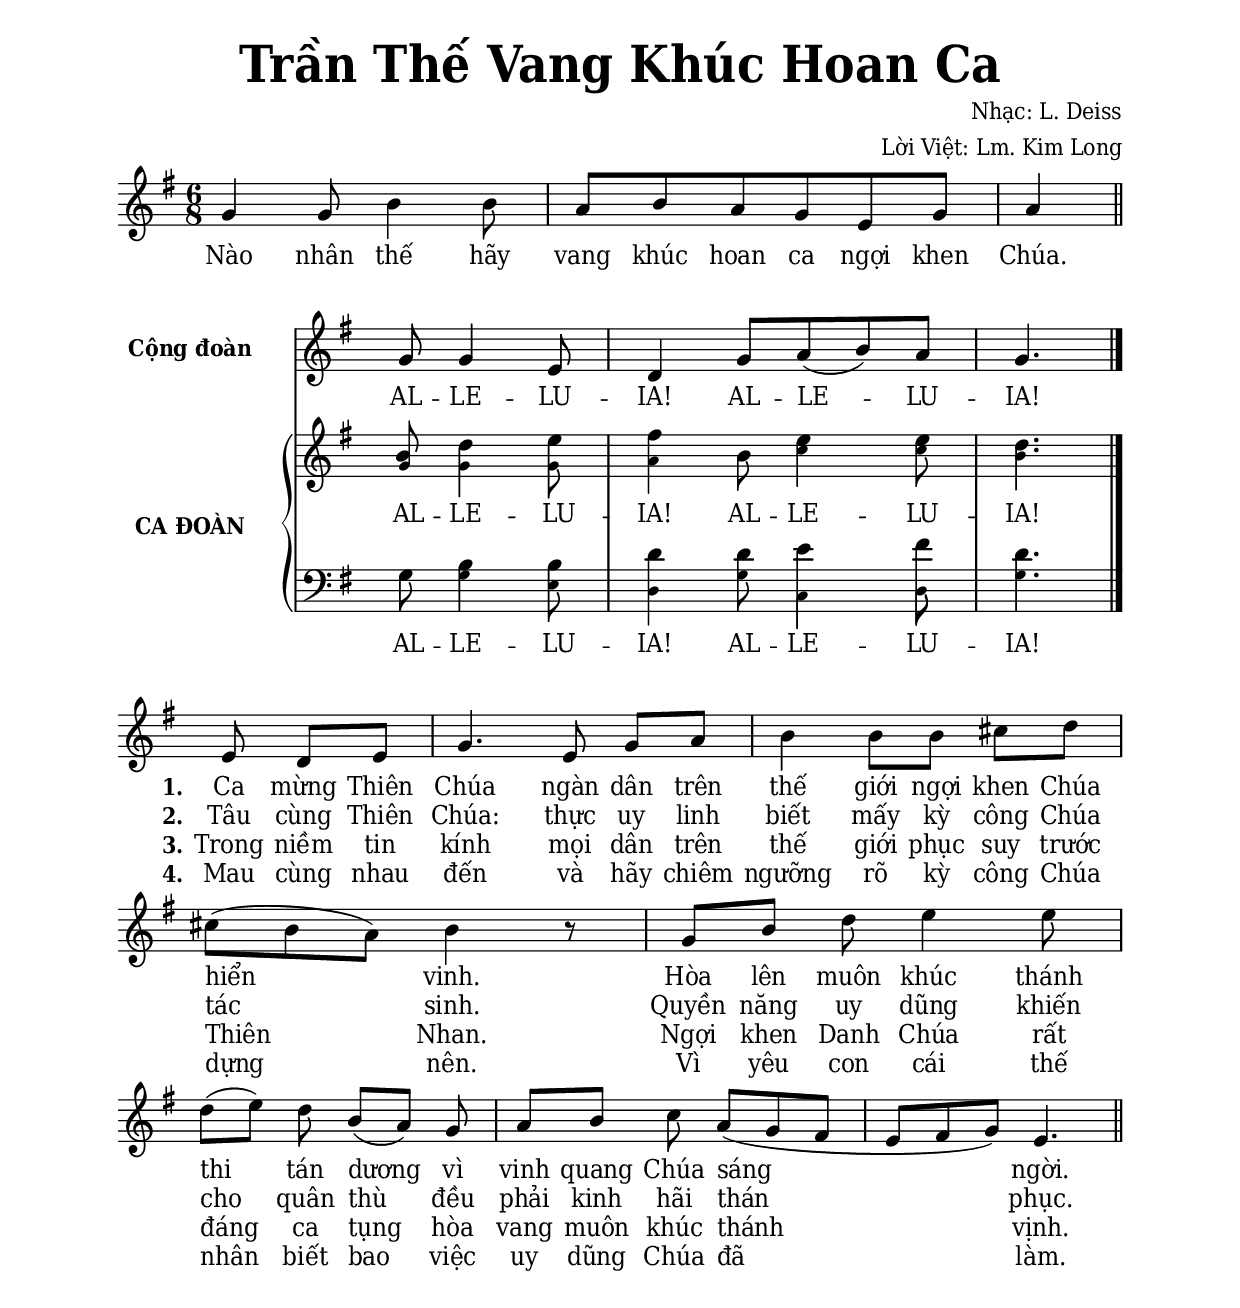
% Cài đặt chung
\version "2.22.1"
\include "english.ly"

\header {
  title = \markup { \fontsize #3 "Trần Thế Vang Khúc Hoan Ca" }
  composer = "Nhạc: L. Deiss"
  arranger = "Lời Việt: Lm. Kim Long"
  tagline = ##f
}

% Nhạc
nhacDiepKhuc = \relative c'' {
  g4 g8 b4 b8 |
  a b a g e g |
  a4 \bar "||"
}

nhacCongDoan = \relative c'' {
  \partial 2 g8 g4 e8 |
  d4 g8 a (b) a |
  g4. \bar "|."
}

nhacCaDoanSop = \relative c'' {
  b8 d4 e8 |
  fs4 b,8 e4 e8 |
  d4.
}

nhacCaDoanAlto = \relative c'' {
  g8 g4 g8 |
  a4 b8 c4 c8 |
  b4.
}

nhacCaDoanTenor = \relative c' {
  g8 b4 b8 |
  d4 d8 \override Stem.length = #15 \stemDown e4 fs8 |
  d4.
}

nhacCaDoanBas = \relative c' {
  g8 g4 e8 |
  d4 g8 c,4 d8 |
  g4.
}

nhacPhienKhuc = \relative c' {
  \set Timing.beamExceptions = #'()
  \set Timing.baseMoment = #(ly:make-moment 1/4)
  \set Timing.beatStructure = #'(1 1 1)
  \partial 4. e8 d e |
  g4. e8 g a |
  b4 b8 b cs d |
  cs ([b a]) b4 r8 |
  g b d e4 e8 |
  d (e) d b ([a]) g |
  a b c a ([g fs] |
  e [fs g]) e4. \bar "||"
}

% Lời
loiDiepKhuc = \lyricmode {
  Nào nhân thế hãy vang khúc hoan ca ngợi khen Chúa.
}

loiCongDoan = \lyricmode {
  AL -- LE -- LU -- IA! AL -- LE -- LU -- IA!
}

loiCaDoanSop = \lyricmode {
  AL -- LE -- LU -- IA! AL -- LE -- LU -- IA!
}

loiCaDoanBas = \lyricmode {
  AL -- LE -- LU -- IA! AL -- LE -- LU -- IA!
}

loiPhienKhucMot = \lyricmode {
  \set stanza = "1."
  Ca mừng Thiên Chúa ngàn dân trên thế giới ngợi khen Chúa hiển vinh.
  Hòa lên muôn khúc thánh thi tán dương vì vinh quang Chúa sáng ngời.
}

loiPhienKhucHai = \lyricmode {
  \set stanza = "2."
  Tâu cùng Thiên Chúa: thực uy linh biết mấy kỳ công Chúa tác sinh.
  Quyền năng uy dũng khiến cho quân thù đều phải kinh hãi thán phục.
}

loiPhienKhucBa = \lyricmode {
  \set stanza = "3."
  Trong niềm tin kính mọi dân trên thế giới phục suy trước Thiên Nhan.
  Ngợi khen Danh Chúa rất đáng ca tụng hòa vang muôn khúc thánh vịnh.
}

loiPhienKhucBon = \lyricmode {
  \set stanza = "4."
  Mau cùng nhau đến và hãy chiêm ngưỡng rõ kỳ công Chúa dựng nên.
  Vì yêu con cái thế nhân biết bao việc uy dũng Chúa đã làm.
}

% Dàn trang
\paper {
  #(set-paper-size "a4")
  top-margin = 20\mm
  bottom-margin = 20\mm
  left-margin = 20\mm
  right-margin = 20\mm
  indent = #0
  #(define fonts
    (make-pango-font-tree
      "Deja Vu Serif Condensed"
      "Deja Vu Serif Condensed"
      "Deja Vu Serif Condensed"
      (/ 20 20)))
  print-page-number = #f
  %page-count = #1
  %systems-per-page = 4
}

TongNhip = {
  \key g \major \time 6/8
  \set Timing.beamExceptions = #'()
  \set Timing.baseMoment = #(ly:make-moment 1/4)
}

% Đổi kích thước nốt cho bè phụ
notBePhu =
#(define-music-function (font-size music) (number? ly:music?)
   (for-some-music
     (lambda (m)
       (if (music-is-of-type? m 'rhythmic-event)
           (begin
             (set! (ly:music-property m 'tweaks)
                   (cons `(font-size . ,font-size)
                         (ly:music-property m 'tweaks)))
             #t)
           #f))
     music)
   music)

\score {
  \new ChoirStaff <<
    \new Staff
      <<
      \new Voice = beSop {
        \TongNhip \nhacDiepKhuc
      }
    >>
    \new Lyrics \lyricsto beSop \loiDiepKhuc
  >>
  \layout {
    ragged-right = ##f
    %\override Staff.TimeSignature.transparent = ##t
    \override Lyrics.LyricSpace.minimum-distance = #2.0
    \override Score.BarNumber.break-visibility = ##(#f #f #f)
    \override Score.SpacingSpanner.uniform-stretching = ##t
  } 
}

\score {
  <<
  \new Staff \with { instrumentName = \markup { \bold "Cộng đoàn" }} <<
      \clef treble
      \new Voice = congDoan {
        \TongNhip \nhacCongDoan
      }
    \new Lyrics \lyricsto congDoan \loiCongDoan
  >>
  \new PianoStaff \with { instrumentName = \markup { \bold "CA ĐOÀN" }} <<
    \new Staff \with {
        \consists "Merge_rests_engraver"
        printPartCombineTexts = ##f
      }
      <<
      \new Voice \TongNhip \partCombine 
        \nhacCaDoanSop
        \notBePhu -2 { \nhacCaDoanAlto }
      \new NullVoice = beSop \nhacCaDoanSop
      \new Lyrics \lyricsto beSop \loiCaDoanSop
      >>
    \new Staff \with {
        \consists "Merge_rests_engraver"
        printPartCombineTexts = ##f
      }
      <<
        \clef "bass"
        \new Voice \TongNhip \partCombine 
        \nhacCaDoanTenor
        \notBePhu -2 { \nhacCaDoanBas }
      \new NullVoice = beBas \nhacCaDoanTenor
      \new Lyrics \lyricsto beBas \loiCaDoanBas
    >>
  >>
  >>
  \layout {
    ragged-right = ##f
    indent = 30
    \override Staff.TimeSignature.transparent = ##t
    \override Lyrics.LyricSpace.minimum-distance = #1.5
    \override LyricHyphen.minimum-distance = #1.5
    \override Score.BarNumber.break-visibility = ##(#f #f #f)
    \override Score.SpacingSpanner.uniform-stretching = ##t
  }
}



\score {
  \new ChoirStaff <<
    \new Staff
      <<
      \new Voice = beSop {
        \TongNhip \nhacPhienKhuc
      }
    >>
    \new Lyrics \lyricsto beSop \loiPhienKhucMot
    \new Lyrics \lyricsto beSop \loiPhienKhucHai
    \new Lyrics \lyricsto beSop \loiPhienKhucBa
    \new Lyrics \lyricsto beSop \loiPhienKhucBon
  >>
  \layout {
    \override Staff.TimeSignature.transparent = ##t
    \override Lyrics.LyricSpace.minimum-distance = #1
    \override Score.BarNumber.break-visibility = ##(#f #f #f)
    \override Score.SpacingSpanner.uniform-stretching = ##t
  } 
}
